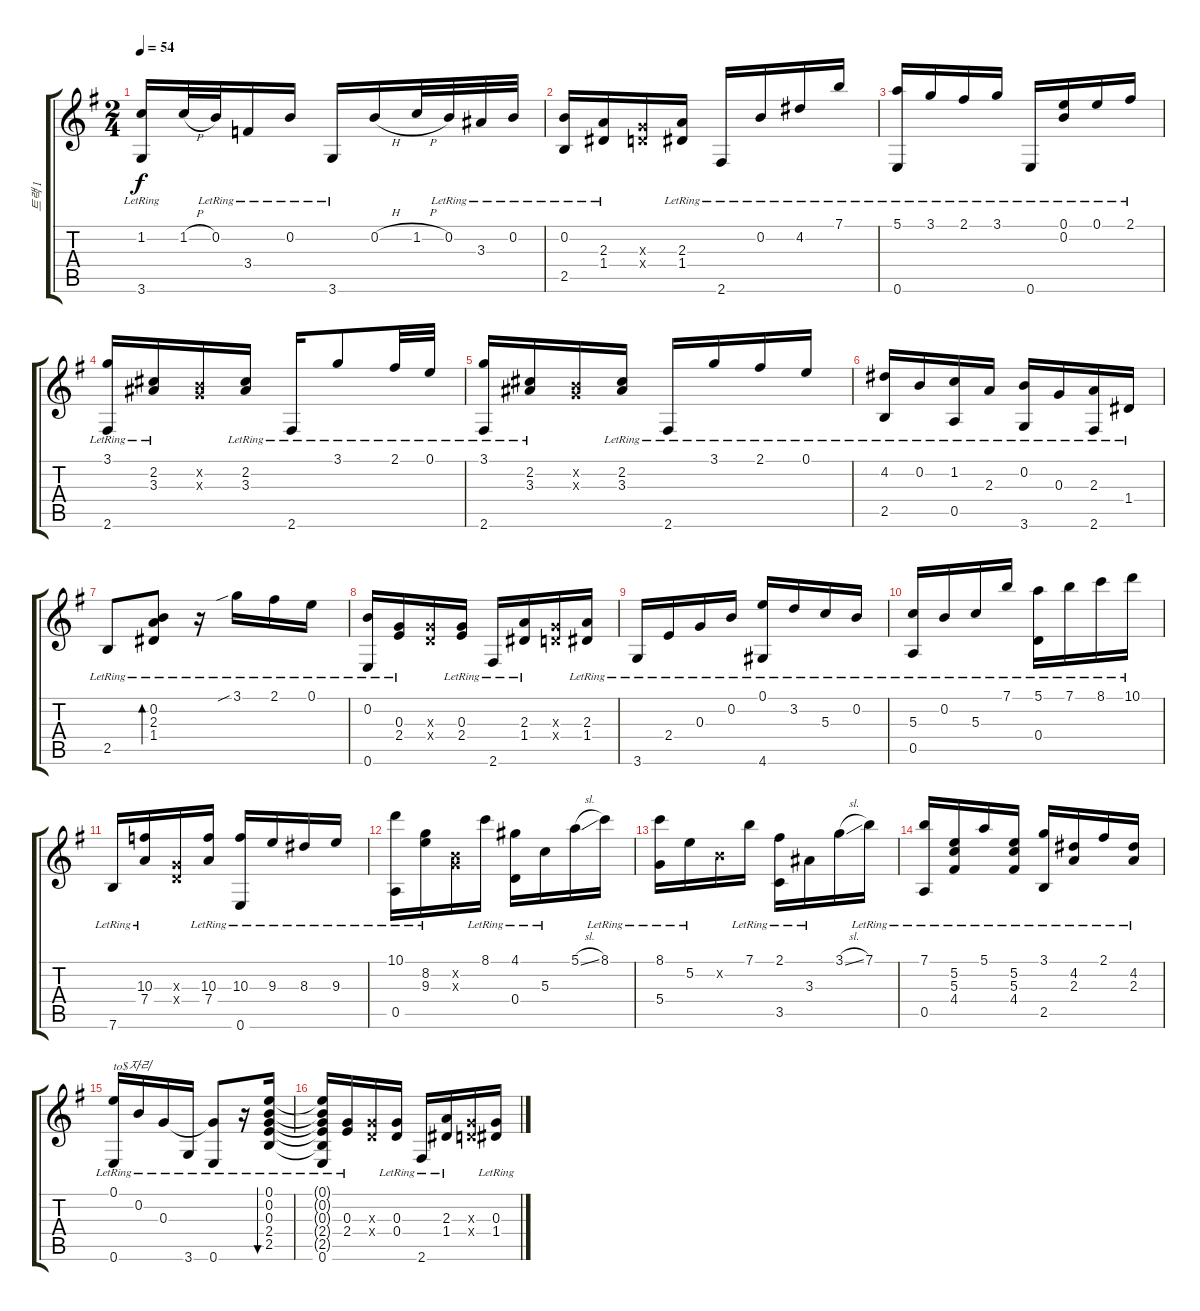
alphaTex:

\track ("트랙 1" "트랙 1") {instrument acousticguitarnylon}
\staff {score tabs}
\tuning (E4 B3 G3 D3 A2 E2) {hide}
\ts (2 4)
\tempo 54
\clef g2
\ks g
(1.2{lr} 3.6{lr}).16{dy f} 1.2{h}.32 0.2{lr}.32 3.4{lr}.16 0.2{lr}.16 3.6{lr}.16 0.2{h}.16 1.2{h}.32 0.2{lr}.32 3.3{lr}.32 0.2{lr}.32 |
(0.2{lr} 2.5{lr}).16 (2.3{lr} 1.4{lr}).16 (0.3{x} 0.4{x}).16 (2.3{lr} 1.4{lr}).16 2.6{lr}.16 0.2{lr}.16 4.2{lr}.16 7.1{lr}.16 |
(5.1{lr} 0.6{lr}).16 3.1{lr}.16 2.1{lr}.16 3.1{lr}.16 0.6{lr}.16 (0.1{lr} 0.2{lr}).16 0.1{lr}.16 2.1{lr}.16 |
(3.1{lr} 2.6{lr}).16 (2.2{lr} 3.3{lr}).16 (0.2{x} 0.3{x}).16 (2.2{lr} 3.3{lr}).16 2.6{lr}.16 3.1{lr}.8 2.1{lr}.32 0.1{lr}.32 |
(3.1{lr} 2.6{lr}).16 (2.2{lr} 3.3{lr}).16 (0.2{x} 0.3{x}).16 (2.2{lr} 3.3{lr}).16 2.6{lr}.16 3.1{lr}.16 2.1{lr}.16 0.1{lr}.16 |
(4.2{lr} 2.5{lr}).16 0.2{lr}.16 (1.2{lr} 0.5{lr}).16 2.3{lr}.16 (0.2{lr} 3.6{lr}).16 0.3{lr}.16 (2.3{lr} 2.6{lr}).16 1.4{lr}.16 |
2.5{lr}.8 (0.2{lr} 2.3{lr} 1.4{lr}).8{bd 480} r.16 3.1{sib lr}.16 2.1{lr}.16 0.1{lr}.16 |
(0.2{lr} 0.6{lr}).16 (0.3{lr} 2.4{lr}).16 (0.3{x} 0.4{x}).16 (0.3{lr} 2.4{lr}).16 2.6{lr}.16 (2.3{lr} 1.4{lr}).16 (0.3{x} 0.4{x}).16 (2.3{lr} 1.4{lr}).16 |
3.6{lr}.16 2.4{lr}.16 0.3{lr}.16 0.2{lr}.16 (0.1{lr} 4.6{lr}).16 3.2{lr}.16 5.3{lr}.16 0.2{lr}.16 |
(5.3{lr} 0.5{lr}).16 0.2{lr}.16 5.3{lr}.16 7.1{lr}.16 (5.1{lr} 0.4{lr}).16 7.1{lr}.16 8.1{lr}.16 10.1{lr}.16 |
7.6{lr}.16 (10.3{lr} 7.4{lr}).16 (0.3{x} 0.4{x}).16 (10.3{lr} 7.4{lr}).16 (10.3{lr} 0.6{lr}).16 9.3{lr}.16 8.3{lr}.16 9.3{lr}.16 |
(10.1{lr} 0.5{lr}).16 (8.2{lr} 9.3{lr}).16 (0.2{x} 0.3{x}).16 8.1{lr}.16 (4.1{lr} 0.4{lr}).16 5.3{lr}.16 5.1{sl}.16 8.1{lr}.16 |
(8.1{lr} 5.4{lr}).16 5.2{lr}.16 0.2{x}.16 7.1{lr}.16 (2.1{lr} 3.5{lr}).16 3.3{lr}.16 3.1{sl}.16 7.1{lr}.16 |
(7.1{lr} 0.5{lr}).16 (5.2{lr} 5.3{lr} 4.4{lr}).16 5.1{lr}.16 (5.2{lr} 5.3{lr} 4.4{lr}).16 (3.1{lr} 2.5{lr}).16 (4.2{lr} 2.3{lr}).16 2.1{lr}.16 (4.2{lr} 2.3{lr}).16 |
(0.1{lr} 0.6{lr}).16{txt "to$자리"} 0.2{lr}.16 0.3{lr}.16 3.6{lr}.16 (0.3{t} 0.6{lr}).8 r.16 (0.1{lr} 0.2{lr} 0.3{lr} 2.4{lr} 2.5{lr}).16{bu 120} |
(0.1{t} 0.2{t} 0.3{t} 2.4{t} 2.5{t} 0.6{lr}).16 (0.3{lr} 2.4{lr}).16 (0.3{x} 0.4{x}).16 (0.3{lr} 0.4{lr}).16 2.6{lr}.16 (2.3{lr} 1.4{lr}).16 (0.3{x} 0.4{x}).16 (0.3{lr} 1.4{lr}).16
